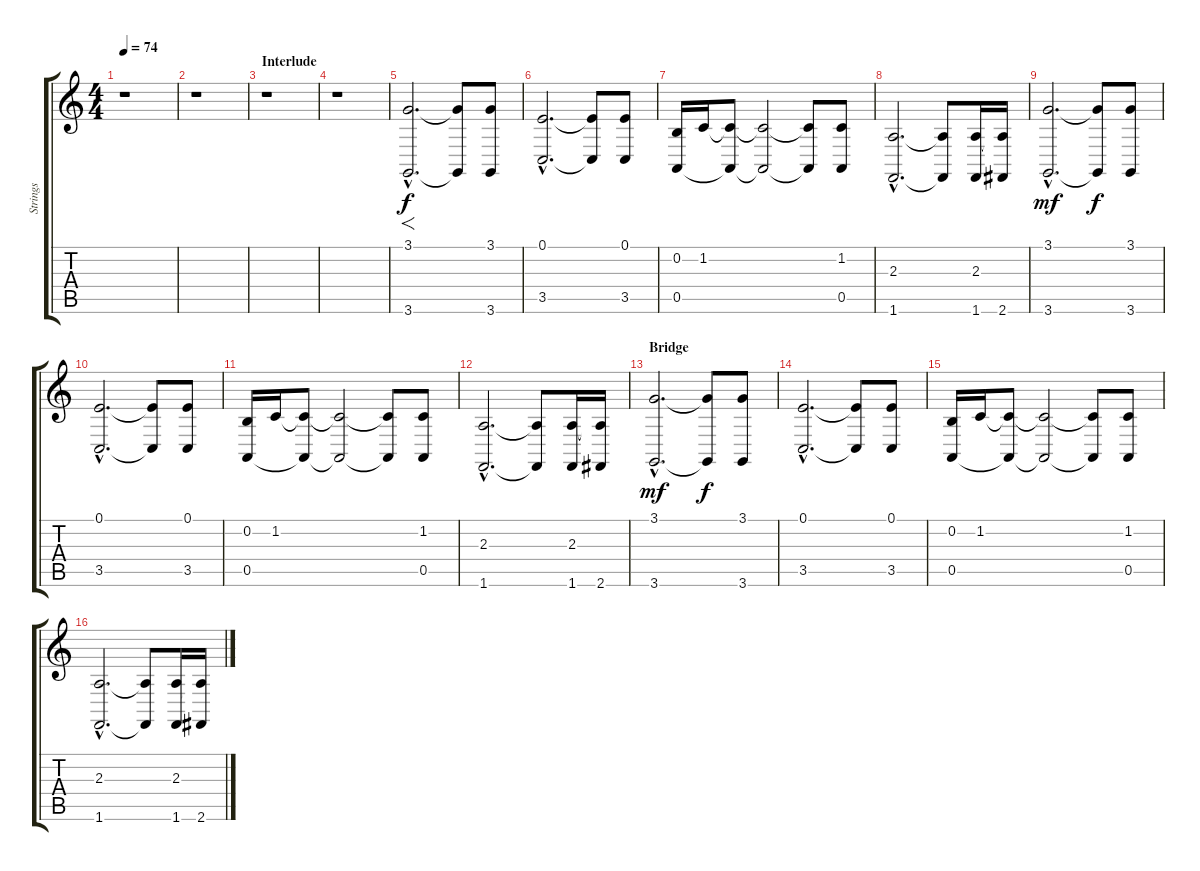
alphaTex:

\track ("Strings" "Strings") {instrument stringensemble1}
\staff {score tabs}
\tuning (E4 B3 G3 D3 A2 E2) {hide}
\ts (4 4)
\tempo 74
\clef g2
\ks c
r.1{dy f} |
r.1 |
\section ("" "Interlude")
r.1 |
r.1 |
(3.1{hac} 3.6{hac}).2{f d volume 13} (3.1{t} 3.6{t}).8 (3.1 3.6).8 |
(0.1{hac} 3.5{hac}).2{d} (0.1{t} 3.5{t}).8 (0.1 3.5).8 |
(0.2 0.5).16 1.2.16 (1.2{t} 0.5{t}).8 (1.2{t} 0.5{t}).2 (1.2{t} 0.5{t}).8 (1.2 0.5).8 |
(2.3{hac} 1.6{hac}).2{d} (2.3{t} 1.6{t}).8 (2.3 1.6).16 (2.3{t} 2.6).16 |
(3.1{hac} 3.6{hac}).2{d dy mf} (3.1{t} 3.6{t}).8{dy f} (3.1 3.6).8 |
(0.1{hac} 3.5{hac}).2{d} (0.1{t} 3.5{t}).8 (0.1 3.5).8 |
(0.2 0.5).16 1.2.16 (1.2{t} 0.5{t}).8 (1.2{t} 0.5{t}).2 (1.2{t} 0.5{t}).8 (1.2 0.5).8 |
(2.3{hac} 1.6{hac}).2{d} (2.3{t} 1.6{t}).8 (2.3 1.6).16 (2.3{t} 2.6).16 |
\section ("" "Bridge")
(3.1{hac} 3.6{hac}).2{d dy mf} (3.1{t} 3.6{t}).8{dy f} (3.1 3.6).8 |
(0.1{hac} 3.5{hac}).2{d} (0.1{t} 3.5{t}).8 (0.1 3.5).8 |
(0.2 0.5).16 1.2.16 (1.2{t} 0.5{t}).8 (1.2{t} 0.5{t}).2 (1.2{t} 0.5{t}).8 (1.2 0.5).8 |
(2.3{hac} 1.6{hac}).2{d} (2.3{t} 1.6{t}).8 (2.3 1.6).16 (2.3{t} 2.6).16
